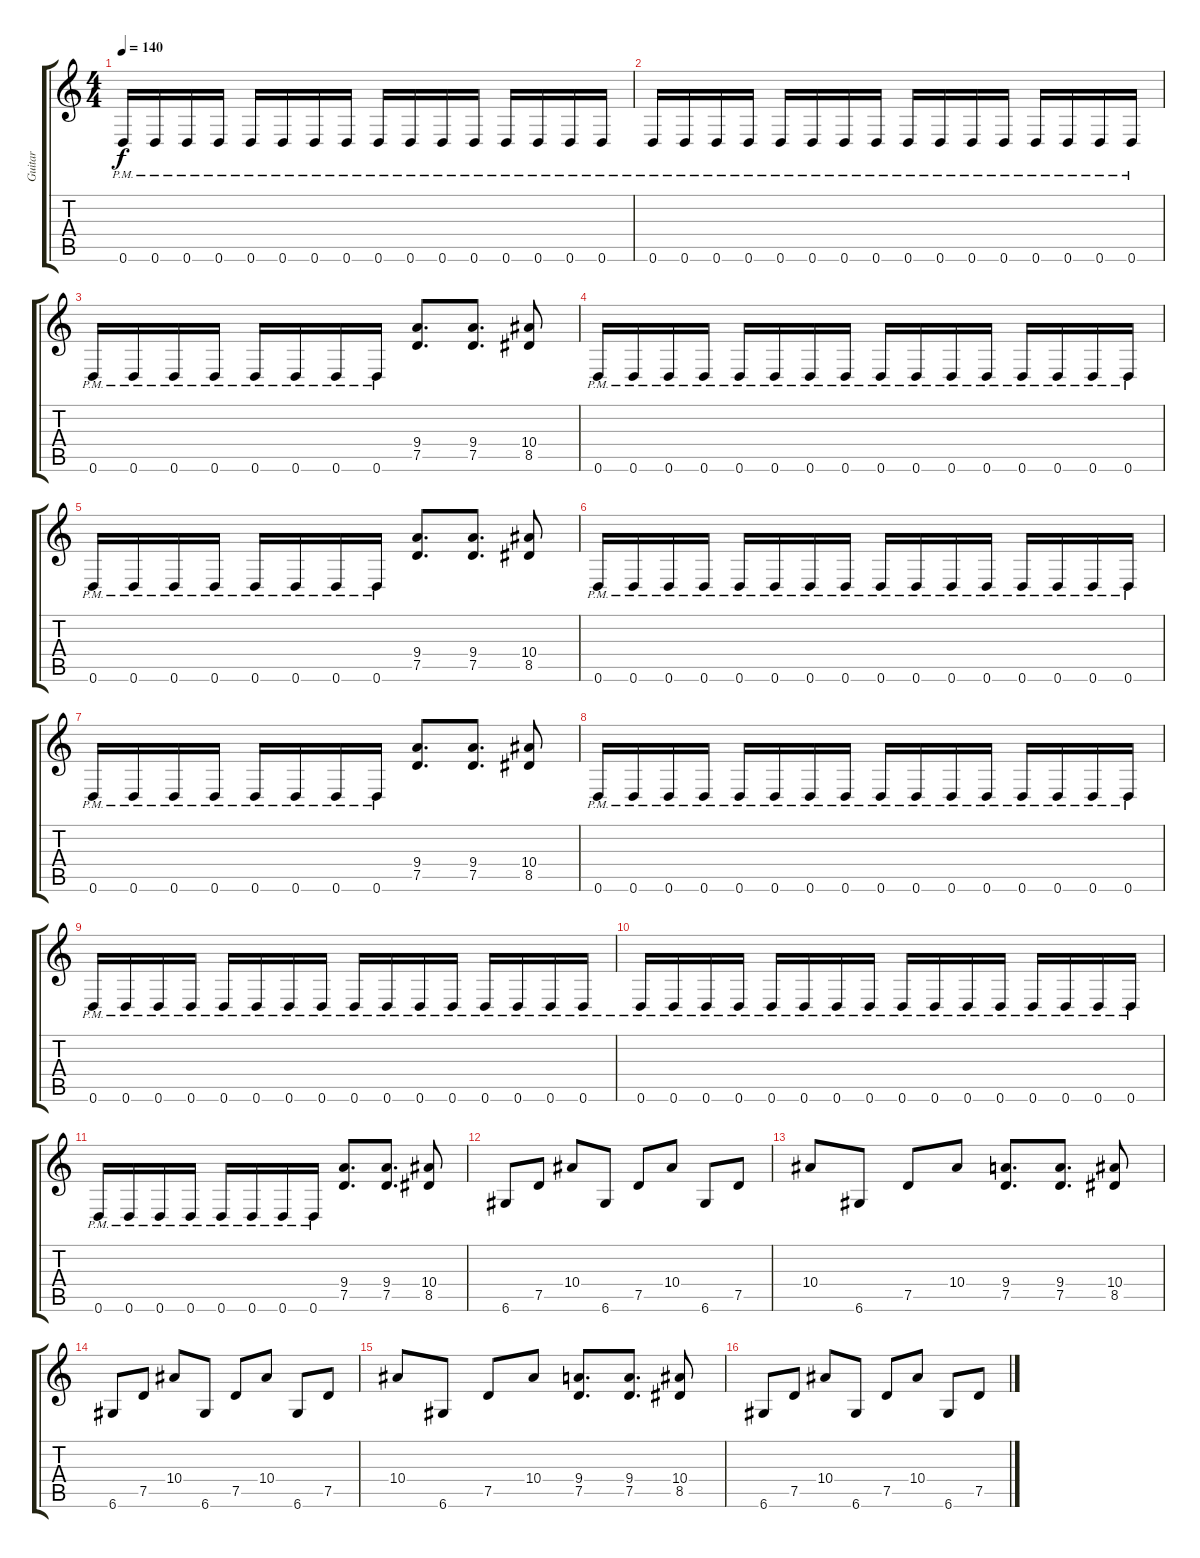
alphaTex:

\track ("Guitar" "Guitar") {instrument distortionguitar}
\staff {score tabs}
\tuning (D4 A3 F3 C3 G2 D2) {hide}
\ts (4 4)
\tempo 140
\clef g2
\ks c
0.6{pm}.16{dy f} 0.6{pm}.16 0.6{pm}.16 0.6{pm}.16 0.6{pm}.16 0.6{pm}.16 0.6{pm}.16 0.6{pm}.16 0.6{pm}.16 0.6{pm}.16 0.6{pm}.16 0.6{pm}.16 0.6{pm}.16 0.6{pm}.16 0.6{pm}.16 0.6{pm}.16 |
0.6{pm}.16 0.6{pm}.16 0.6{pm}.16 0.6{pm}.16 0.6{pm}.16 0.6{pm}.16 0.6{pm}.16 0.6{pm}.16 0.6{pm}.16 0.6{pm}.16 0.6{pm}.16 0.6{pm}.16 0.6{pm}.16 0.6{pm}.16 0.6{pm}.16 0.6{pm}.16 |
0.6{pm}.16 0.6{pm}.16 0.6{pm}.16 0.6{pm}.16 0.6{pm}.16 0.6{pm}.16 0.6{pm}.16 0.6{pm}.16 (9.4 7.5).8{d} (9.4 7.5).8{d} (10.4 8.5).8 |
0.6{pm}.16 0.6{pm}.16 0.6{pm}.16 0.6{pm}.16 0.6{pm}.16 0.6{pm}.16 0.6{pm}.16 0.6{pm}.16 0.6{pm}.16 0.6{pm}.16 0.6{pm}.16 0.6{pm}.16 0.6{pm}.16 0.6{pm}.16 0.6{pm}.16 0.6{pm}.16 |
0.6{pm}.16 0.6{pm}.16 0.6{pm}.16 0.6{pm}.16 0.6{pm}.16 0.6{pm}.16 0.6{pm}.16 0.6{pm}.16 (9.4 7.5).8{d} (9.4 7.5).8{d} (10.4 8.5).8 |
0.6{pm}.16 0.6{pm}.16 0.6{pm}.16 0.6{pm}.16 0.6{pm}.16 0.6{pm}.16 0.6{pm}.16 0.6{pm}.16 0.6{pm}.16 0.6{pm}.16 0.6{pm}.16 0.6{pm}.16 0.6{pm}.16 0.6{pm}.16 0.6{pm}.16 0.6{pm}.16 |
0.6{pm}.16 0.6{pm}.16 0.6{pm}.16 0.6{pm}.16 0.6{pm}.16 0.6{pm}.16 0.6{pm}.16 0.6{pm}.16 (9.4 7.5).8{d} (9.4 7.5).8{d} (10.4 8.5).8 |
0.6{pm}.16 0.6{pm}.16 0.6{pm}.16 0.6{pm}.16 0.6{pm}.16 0.6{pm}.16 0.6{pm}.16 0.6{pm}.16 0.6{pm}.16 0.6{pm}.16 0.6{pm}.16 0.6{pm}.16 0.6{pm}.16 0.6{pm}.16 0.6{pm}.16 0.6{pm}.16 |
0.6{pm}.16 0.6{pm}.16 0.6{pm}.16 0.6{pm}.16 0.6{pm}.16 0.6{pm}.16 0.6{pm}.16 0.6{pm}.16 0.6{pm}.16 0.6{pm}.16 0.6{pm}.16 0.6{pm}.16 0.6{pm}.16 0.6{pm}.16 0.6{pm}.16 0.6{pm}.16 |
0.6{pm}.16 0.6{pm}.16 0.6{pm}.16 0.6{pm}.16 0.6{pm}.16 0.6{pm}.16 0.6{pm}.16 0.6{pm}.16 0.6{pm}.16 0.6{pm}.16 0.6{pm}.16 0.6{pm}.16 0.6{pm}.16 0.6{pm}.16 0.6{pm}.16 0.6{pm}.16 |
0.6{pm}.16 0.6{pm}.16 0.6{pm}.16 0.6{pm}.16 0.6{pm}.16 0.6{pm}.16 0.6{pm}.16 0.6{pm}.16 (9.4 7.5).8{d} (9.4 7.5).8{d} (10.4 8.5).8 |
6.6.8 7.5.8 10.4.8 6.6.8 7.5.8 10.4.8 6.6.8 7.5.8 |
10.4.8 6.6.8 7.5.8 10.4.8 (9.4 7.5).8{d} (9.4 7.5).8{d} (10.4 8.5).8 |
6.6.8 7.5.8 10.4.8 6.6.8 7.5.8 10.4.8 6.6.8 7.5.8 |
10.4.8 6.6.8 7.5.8 10.4.8 (9.4 7.5).8{d} (9.4 7.5).8{d} (10.4 8.5).8 |
6.6.8 7.5.8 10.4.8 6.6.8 7.5.8 10.4.8 6.6.8 7.5.8
